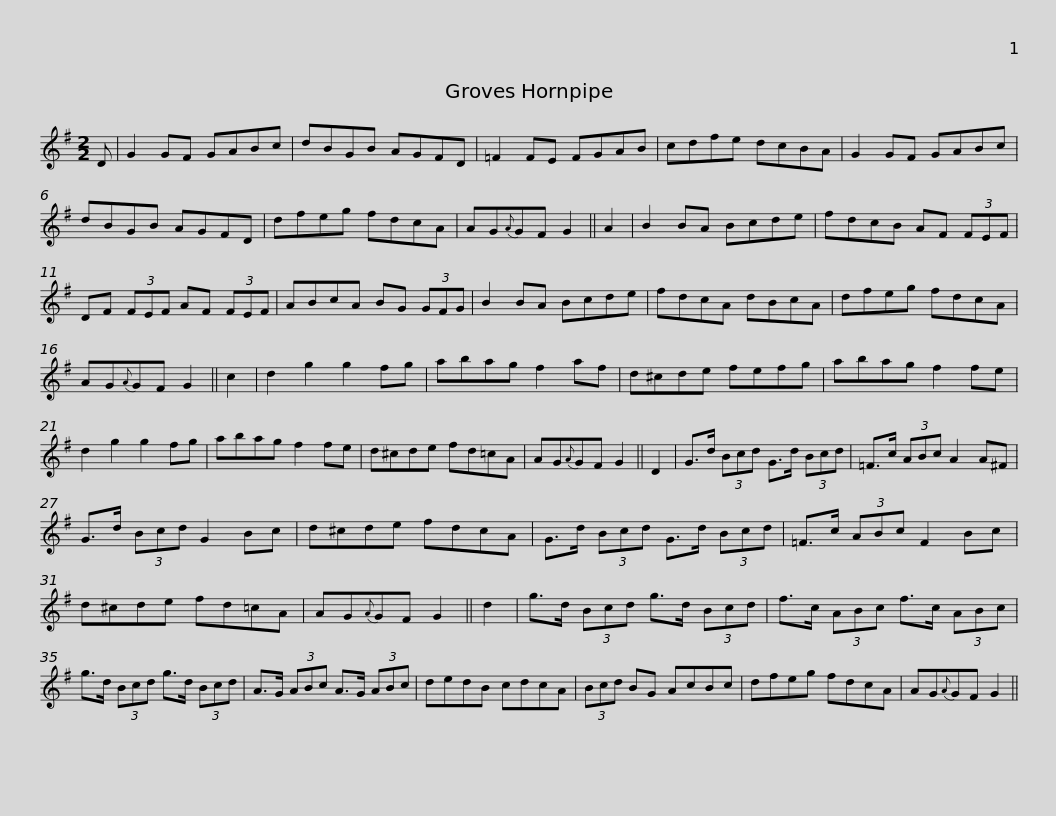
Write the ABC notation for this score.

X:1
L:1/8
M:2/2
I:linebreak $
K:G
V:1 treble
V:1
 D | G2 GF GABc | dBGB AGFD | =F2 FE FGAB | cdfe dcBA | %5
 G2 GF GABc |$ dBGB AGFD | dfeg fdcA | AG{A}GF G2 || A2 | %10
 B2 BA Bcde | fdcB AF (3FEF |$ DF (3FEF AF (3FEF | ABcA BG (3GFG | B2 BA Bcde | %15
 fdcA dBcA | dfeg fdcA |$ AG{A}GF G2 || c2 | d2 g2 g2 fg | %20
 abag f2 af | d^cde fefg | abag f2 fe | d2 g2 g2 fg |$ abag f2 fe | %25
 d^cde fd=cA | AG{A}GF G2 || D2 | G>d (3Bcd G>d (3Bcd | =F>c (3ABc A2 A^F |$ %30
 G>d (3Bcd G2 Bc | d^cde fdcA | G>d (3Bcd G>d (3Bcd | =F>c (3ABc F2 Bc | d^cde fd=cA |$ %35
 AG{A}GF G2 || d2 | g>d (3Bcd g>d (3Bcd | f>c (3ABc f>c (3ABc | g>d (3Bcd g>d (3Bcd |$ %40
 A>G (3ABc A>G (3ABc | dedB cdcA | (3Bcd BG AcBc | dfeg fdcA | AG{A}GF G2 || %45
